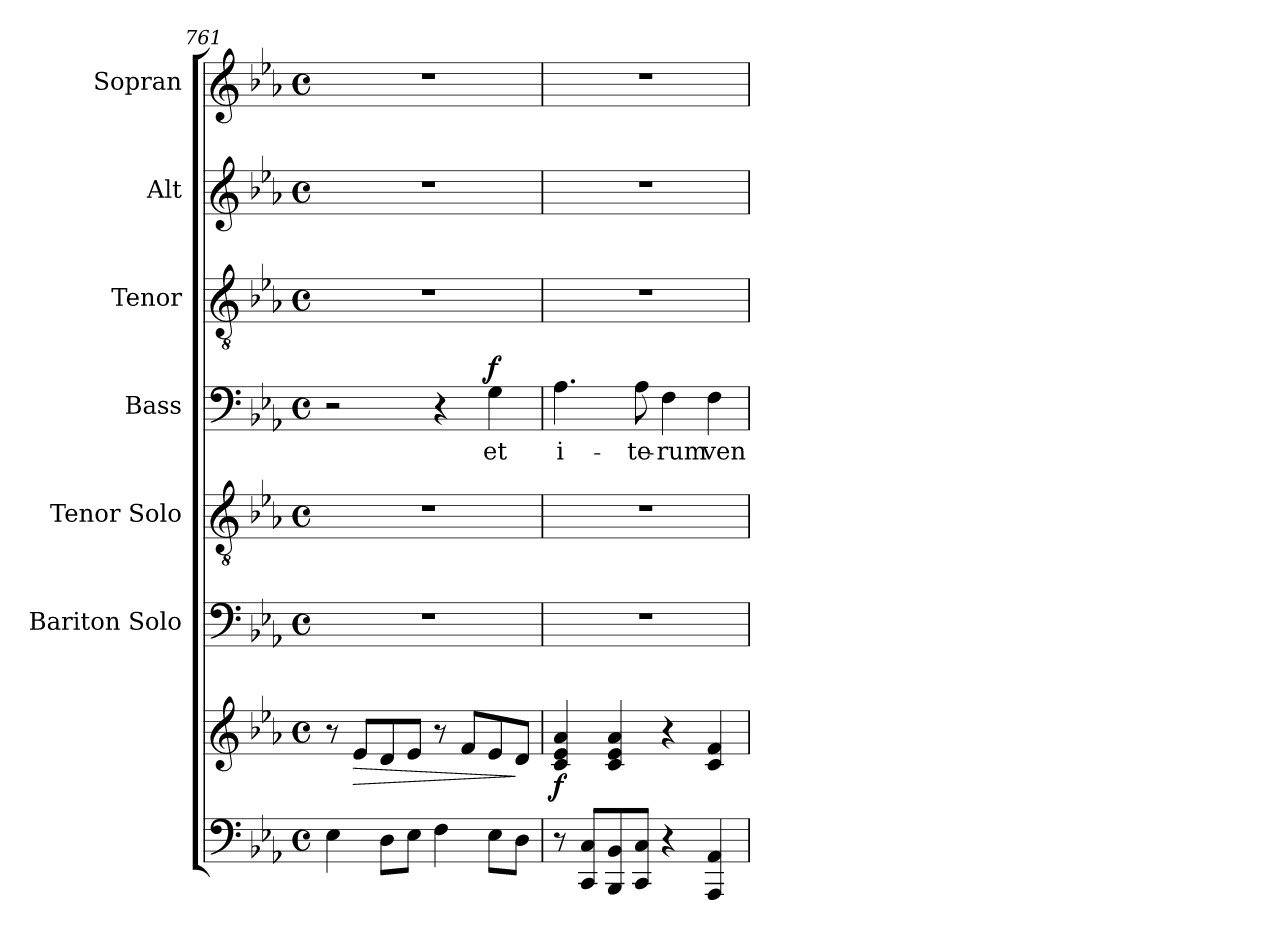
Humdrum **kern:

**kern	**kern	**dynam	**kern	**kern	**kern	**text	**dynam	**kern	**kern	**kern
*part7	*part7	*part7	*part6	*part5	*part4	*part4	*part4	*part3	*part2	*part1
*staff8	*staff7	*staff7/8	*staff6	*staff5	*staff4	*staff4	*staff4	*staff3	*staff2	*staff1
*	*	*	*I"Bariton Solo	*I"Tenor Solo	*I"Bass	*	*	*I"Tenor	*I"Alt	*I"Sopran
*	*	*	*	*	*I'B.	*	*	*I'T.	*I'A.	*I'S.
*clefF4	*clefG2	*	*clefF4	*clefGv2	*clefF4	*	*	*clefGv2	*clefG2	*clefG2
*k[b-e-a-]	*k[b-e-a-]	*	*k[b-e-a-]	*k[b-e-a-]	*k[b-e-a-]	*	*	*k[b-e-a-]	*k[b-e-a-]	*k[b-e-a-]
*E-:	*E-:	*	*E-:	*E-:	*E-:	*	*	*E-:	*E-:	*E-:
*M4/4	*M4/4	*	*M4/4	*M4/4	*M4/4	*	*	*M4/4	*M4/4	*M4/4
*met(c)	*met(c)	*	*met(c)	*met(c)	*met(c)	*	*	*met(c)	*met(c)	*met(c)
=761	=761	=761	=761	=761	=761	=761	=761	=761	=761	=761
4E-\	8r	.	1r	1r	2r	.	.	1r	1r	1r
!	!	!LO:HP:b	!	!	!	!	!	!	!	!
.	8e-/L	>	.	.	.	.	.	.	.	.
8D\L	8d/	.	.	.	.	.	.	.	.	.
8E-\J	8e-/J	.	.	.	.	.	.	.	.	.
4F\	8r	.	.	.	4r	.	.	.	.	.
.	8f/L	.	.	.	.	.	.	.	.	.
!	!	!	!	!	!	!LO:LY:b	!LO:DY:a	!	!	!
8E-\L	8e-/	.	.	.	4G\	et	f	.	.	.
8D\J	8d/J	]	.	.	.	.	.	.	.	.
=762	=762	=762	=762	=762	=762	=762	=762	=762	=762	=762
!	!	!LO:DY:b	!	!	!	!LO:LY:b	!	!	!	!
8r	4c/ 4e-/ 4a-/	f	1r	1r	4.A-\	i-	.	1r	1r	1r
8CC/ 8C/L	.	.	.	.	.	.	.	.	.	.
8BBB-/ 8BB-/	4c/ 4e-/ 4a-/	.	.	.	.	.	.	.	.	.
!	!	!	!	!	!	!LO:LY:b	!	!	!	!
8CC/ 8C/J	.	.	.	.	8A-\	-te-	.	.	.	.
!	!	!	!	!	!	!LO:LY:b	!	!	!	!
4r	4r	.	.	.	4F\	-rum	.	.	.	.
!	!	!	!	!	!	!LO:LY:b	!	!	!	!
4AAA-/ 4AA-/	4c/ 4f/	.	.	.	4F\	ven-	.	.	.	.
=	=	=	=	=	=	=	=	=	=	=
*-	*-	*-	*-	*-	*-	*-	*-	*-	*-	*-
